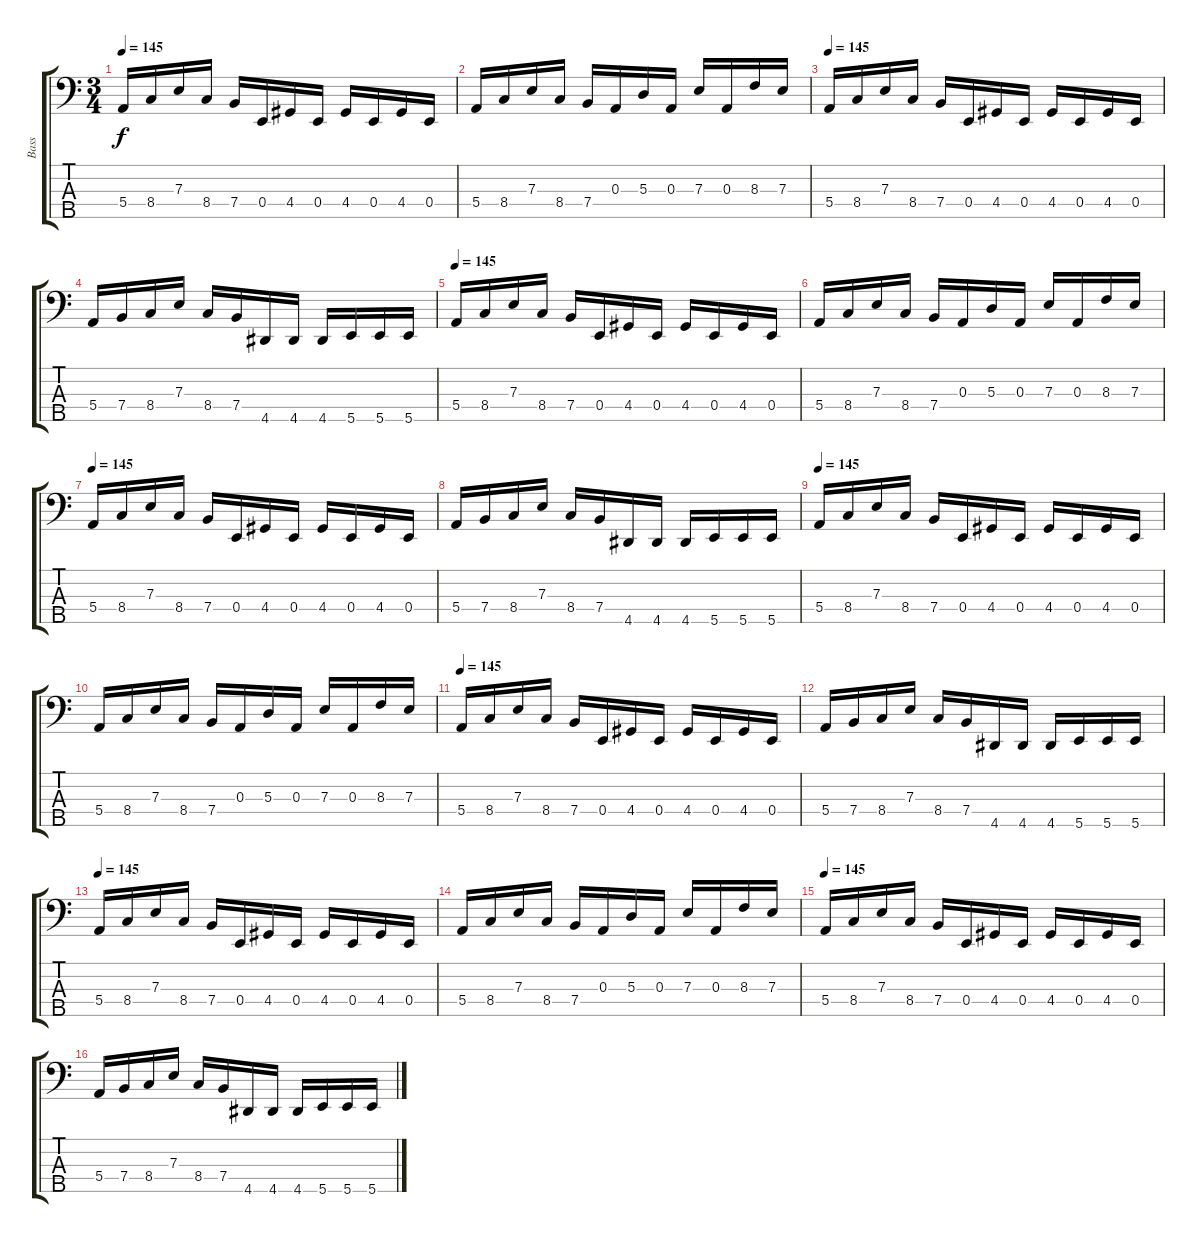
\track ("Bass" "Bass") {instrument electricbassfinger}
\staff {score tabs}
\tuning (G2 D2 A1 E1 B0) {hide}
\ts (3 4)
\tempo 145
\clef f4
\ks c
5.4.16{dy f} 8.4.16 7.3.16 8.4.16 7.4.16 0.4.16 4.4.16 0.4.16 4.4.16 0.4.16 4.4.16 0.4.16 |
5.4.16 8.4.16 7.3.16 8.4.16 7.4.16 0.3.16 5.3.16 0.3.16 7.3.16 0.3.16 8.3.16 7.3.16 |
\tempo 145
5.4.16 8.4.16 7.3.16 8.4.16 7.4.16 0.4.16 4.4.16 0.4.16 4.4.16 0.4.16 4.4.16 0.4.16 |
5.4.16 7.4.16 8.4.16 7.3.16 8.4.16 7.4.16 4.5.16 4.5.16 4.5.16 5.5.16 5.5.16 5.5.16 |
\tempo 145
5.4.16 8.4.16 7.3.16 8.4.16 7.4.16 0.4.16 4.4.16 0.4.16 4.4.16 0.4.16 4.4.16 0.4.16 |
5.4.16 8.4.16 7.3.16 8.4.16 7.4.16 0.3.16 5.3.16 0.3.16 7.3.16 0.3.16 8.3.16 7.3.16 |
\tempo 145
5.4.16 8.4.16 7.3.16 8.4.16 7.4.16 0.4.16 4.4.16 0.4.16 4.4.16 0.4.16 4.4.16 0.4.16 |
5.4.16 7.4.16 8.4.16 7.3.16 8.4.16 7.4.16 4.5.16 4.5.16 4.5.16 5.5.16 5.5.16 5.5.16 |
\tempo 145
5.4.16 8.4.16 7.3.16 8.4.16 7.4.16 0.4.16 4.4.16 0.4.16 4.4.16 0.4.16 4.4.16 0.4.16 |
5.4.16 8.4.16 7.3.16 8.4.16 7.4.16 0.3.16 5.3.16 0.3.16 7.3.16 0.3.16 8.3.16 7.3.16 |
\tempo 145
5.4.16 8.4.16 7.3.16 8.4.16 7.4.16 0.4.16 4.4.16 0.4.16 4.4.16 0.4.16 4.4.16 0.4.16 |
5.4.16 7.4.16 8.4.16 7.3.16 8.4.16 7.4.16 4.5.16 4.5.16 4.5.16 5.5.16 5.5.16 5.5.16 |
\tempo 145
5.4.16 8.4.16 7.3.16 8.4.16 7.4.16 0.4.16 4.4.16 0.4.16 4.4.16 0.4.16 4.4.16 0.4.16 |
5.4.16 8.4.16 7.3.16 8.4.16 7.4.16 0.3.16 5.3.16 0.3.16 7.3.16 0.3.16 8.3.16 7.3.16 |
\tempo 145
5.4.16 8.4.16 7.3.16 8.4.16 7.4.16 0.4.16 4.4.16 0.4.16 4.4.16 0.4.16 4.4.16 0.4.16 |
5.4.16 7.4.16 8.4.16 7.3.16 8.4.16 7.4.16 4.5.16 4.5.16 4.5.16 5.5.16 5.5.16 5.5.16
